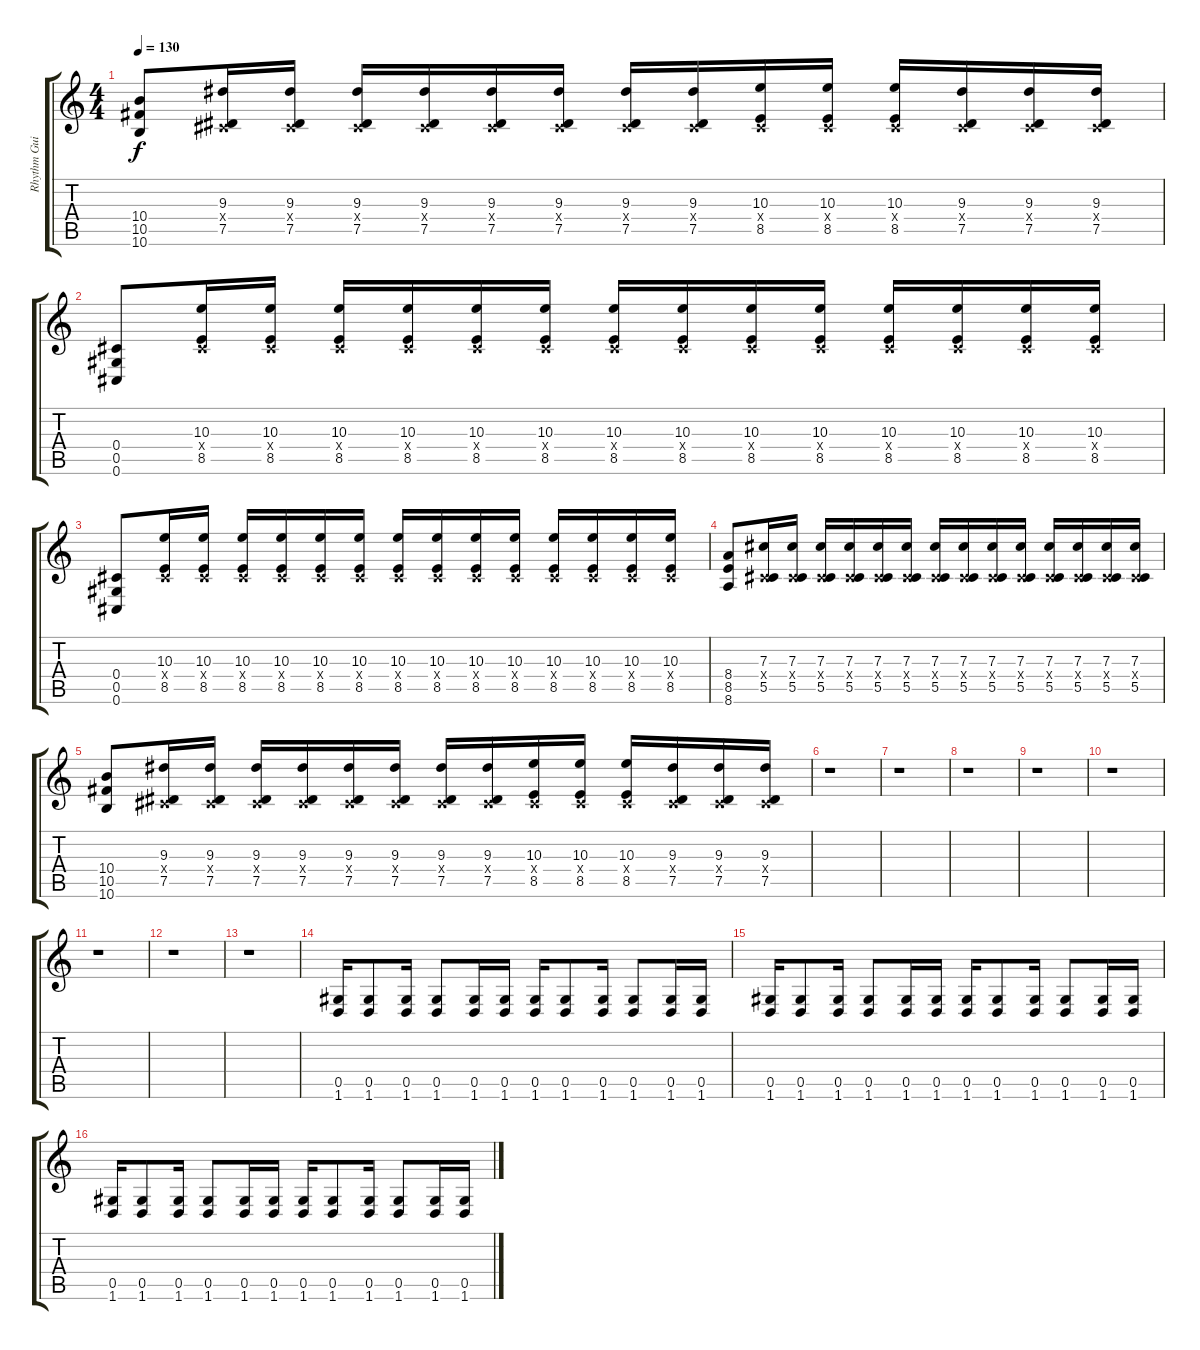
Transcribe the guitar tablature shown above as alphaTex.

\track ("Rhythm Guitar - Johnny Franck" "Rhythm Gui") {instrument distortionguitar}
\staff {score tabs}
\tuning (Eb4 Bb3 Gb3 Db3 Ab2 Db2) {hide}
\ts (4 4)
\tempo 130
\clef g2
\ks c
(10.4 10.5 10.6).8{dy f} (9.3 0.4{x} 7.5).16 (9.3 0.4{x} 7.5).16 (9.3 0.4{x} 7.5).16 (9.3 0.4{x} 7.5).16 (9.3 0.4{x} 7.5).16 (9.3 0.4{x} 7.5).16 (9.3 0.4{x} 7.5).16 (9.3 0.4{x} 7.5).16 (10.3 0.4{x} 8.5).16 (10.3 0.4{x} 8.5).16 (10.3 0.4{x} 8.5).16 (9.3 0.4{x} 7.5).16 (9.3 0.4{x} 7.5).16 (9.3 0.4{x} 7.5).16 |
(0.4 0.5 0.6).8 (10.3 0.4{x} 8.5).16 (10.3 0.4{x} 8.5).16 (10.3 0.4{x} 8.5).16 (10.3 0.4{x} 8.5).16 (10.3 0.4{x} 8.5).16 (10.3 0.4{x} 8.5).16 (10.3 0.4{x} 8.5).16 (10.3 0.4{x} 8.5).16 (10.3 0.4{x} 8.5).16 (10.3 0.4{x} 8.5).16 (10.3 0.4{x} 8.5).16 (10.3 0.4{x} 8.5).16 (10.3 0.4{x} 8.5).16 (10.3 0.4{x} 8.5).16 |
(0.4 0.5 0.6).8 (10.3 0.4{x} 8.5).16 (10.3 0.4{x} 8.5).16 (10.3 0.4{x} 8.5).16 (10.3 0.4{x} 8.5).16 (10.3 0.4{x} 8.5).16 (10.3 0.4{x} 8.5).16 (10.3 0.4{x} 8.5).16 (10.3 0.4{x} 8.5).16 (10.3 0.4{x} 8.5).16 (10.3 0.4{x} 8.5).16 (10.3 0.4{x} 8.5).16 (10.3 0.4{x} 8.5).16 (10.3 0.4{x} 8.5).16 (10.3 0.4{x} 8.5).16 |
(8.4 8.5 8.6).8 (7.3 0.4{x} 5.5).16 (7.3 0.4{x} 5.5).16 (7.3 0.4{x} 5.5).16 (7.3 0.4{x} 5.5).16 (7.3 0.4{x} 5.5).16 (7.3 0.4{x} 5.5).16 (7.3 0.4{x} 5.5).16 (7.3 0.4{x} 5.5).16 (7.3 0.4{x} 5.5).16 (7.3 0.4{x} 5.5).16 (7.3 0.4{x} 5.5).16 (7.3 0.4{x} 5.5).16 (7.3 0.4{x} 5.5).16 (7.3 0.4{x} 5.5).16 |
(10.4 10.5 10.6).8 (9.3 0.4{x} 7.5).16 (9.3 0.4{x} 7.5).16 (9.3 0.4{x} 7.5).16 (9.3 0.4{x} 7.5).16 (9.3 0.4{x} 7.5).16 (9.3 0.4{x} 7.5).16 (9.3 0.4{x} 7.5).16 (9.3 0.4{x} 7.5).16 (10.3 0.4{x} 8.5).16 (10.3 0.4{x} 8.5).16 (10.3 0.4{x} 8.5).16 (9.3 0.4{x} 7.5).16 (9.3 0.4{x} 7.5).16 (9.3 0.4{x} 7.5).16 |
r.1 |
r.1 |
r.1 |
r.1 |
r.1 |
r.1 |
r.1 |
r.1 |
(0.5 1.6).16 (0.5 1.6).8 (0.5 1.6).16 (0.5 1.6).8 (0.5 1.6).16 (0.5 1.6).16 (0.5 1.6).16 (0.5 1.6).8 (0.5 1.6).16 (0.5 1.6).8 (0.5 1.6).16 (0.5 1.6).16 |
(0.5 1.6).16 (0.5 1.6).8 (0.5 1.6).16 (0.5 1.6).8 (0.5 1.6).16 (0.5 1.6).16 (0.5 1.6).16 (0.5 1.6).8 (0.5 1.6).16 (0.5 1.6).8 (0.5 1.6).16 (0.5 1.6).16 |
(0.5 1.6).16 (0.5 1.6).8 (0.5 1.6).16 (0.5 1.6).8 (0.5 1.6).16 (0.5 1.6).16 (0.5 1.6).16 (0.5 1.6).8 (0.5 1.6).16 (0.5 1.6).8 (0.5 1.6).16 (0.5 1.6).16
